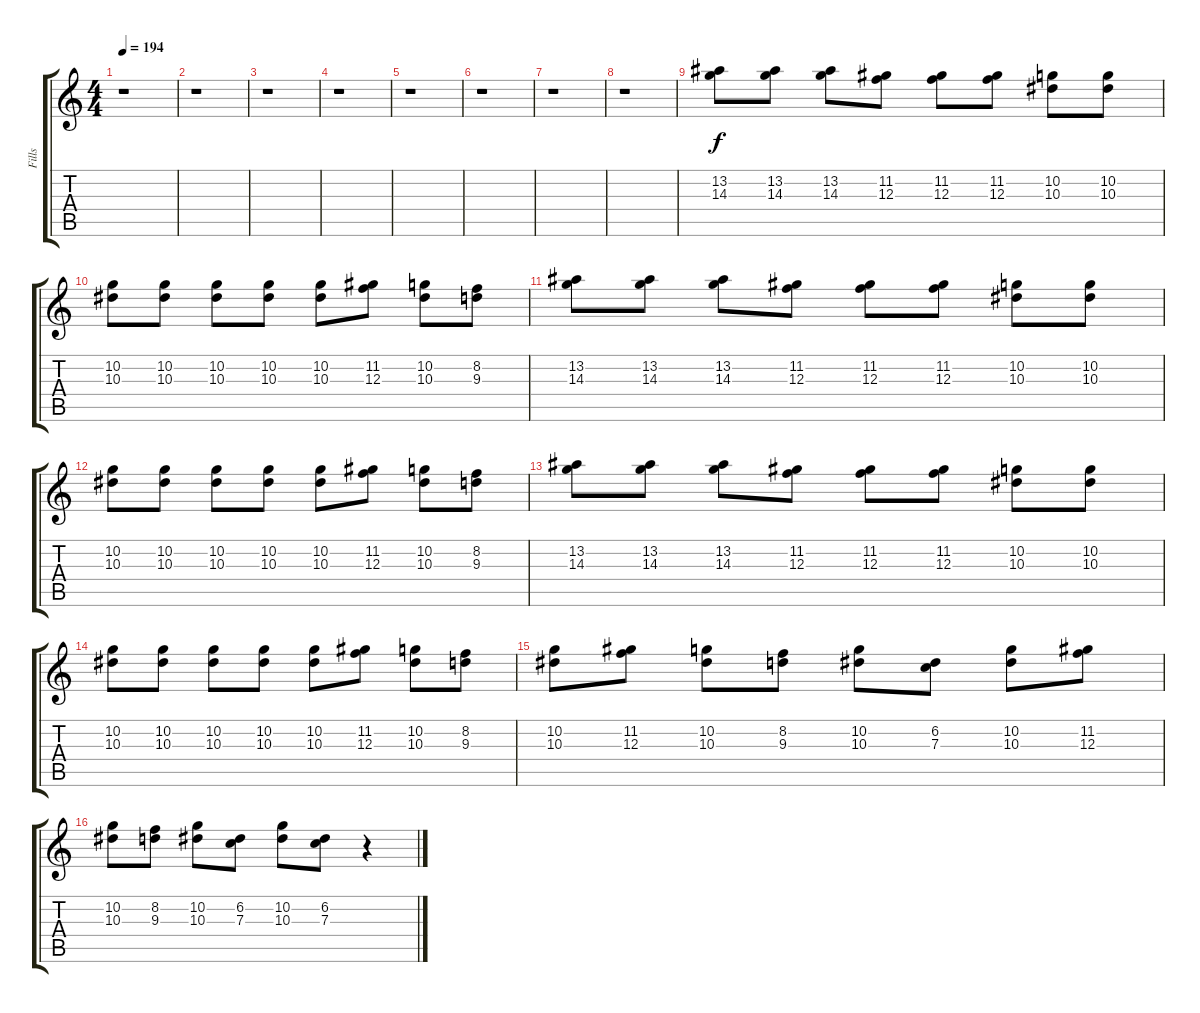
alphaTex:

\track ("Fills" "Fills") {instrument distortionguitar}
\staff {score tabs}
\tuning (D4 A3 F3 C3 G2 C2) {hide}
\ts (4 4)
\tempo 194
\clef g2
\ks c
r.1{dy f} |
r.1 |
r.1 |
r.1 |
r.1 |
r.1 |
r.1 |
r.1 |
(13.2 14.3).8 (13.2 14.3).8 (13.2 14.3).8 (11.2 12.3).8 (11.2 12.3).8 (11.2 12.3).8 (10.2 10.3).8 (10.2 10.3).8 |
(10.2 10.3).8 (10.2 10.3).8 (10.2 10.3).8 (10.2 10.3).8 (10.2 10.3).8 (11.2 12.3).8 (10.2 10.3).8 (8.2 9.3).8 |
(13.2 14.3).8 (13.2 14.3).8 (13.2 14.3).8 (11.2 12.3).8 (11.2 12.3).8 (11.2 12.3).8 (10.2 10.3).8 (10.2 10.3).8 |
(10.2 10.3).8 (10.2 10.3).8 (10.2 10.3).8 (10.2 10.3).8 (10.2 10.3).8 (11.2 12.3).8 (10.2 10.3).8 (8.2 9.3).8 |
(13.2 14.3).8 (13.2 14.3).8 (13.2 14.3).8 (11.2 12.3).8 (11.2 12.3).8 (11.2 12.3).8 (10.2 10.3).8 (10.2 10.3).8 |
(10.2 10.3).8 (10.2 10.3).8 (10.2 10.3).8 (10.2 10.3).8 (10.2 10.3).8 (11.2 12.3).8 (10.2 10.3).8 (8.2 9.3).8 |
(10.2 10.3).8 (11.2 12.3).8 (10.2 10.3).8 (8.2 9.3).8 (10.2 10.3).8 (6.2 7.3).8 (10.2 10.3).8 (11.2 12.3).8 |
(10.2 10.3).8 (8.2 9.3).8 (10.2 10.3).8 (6.2 7.3).8 (10.2 10.3).8 (6.2 7.3).8 r.4
